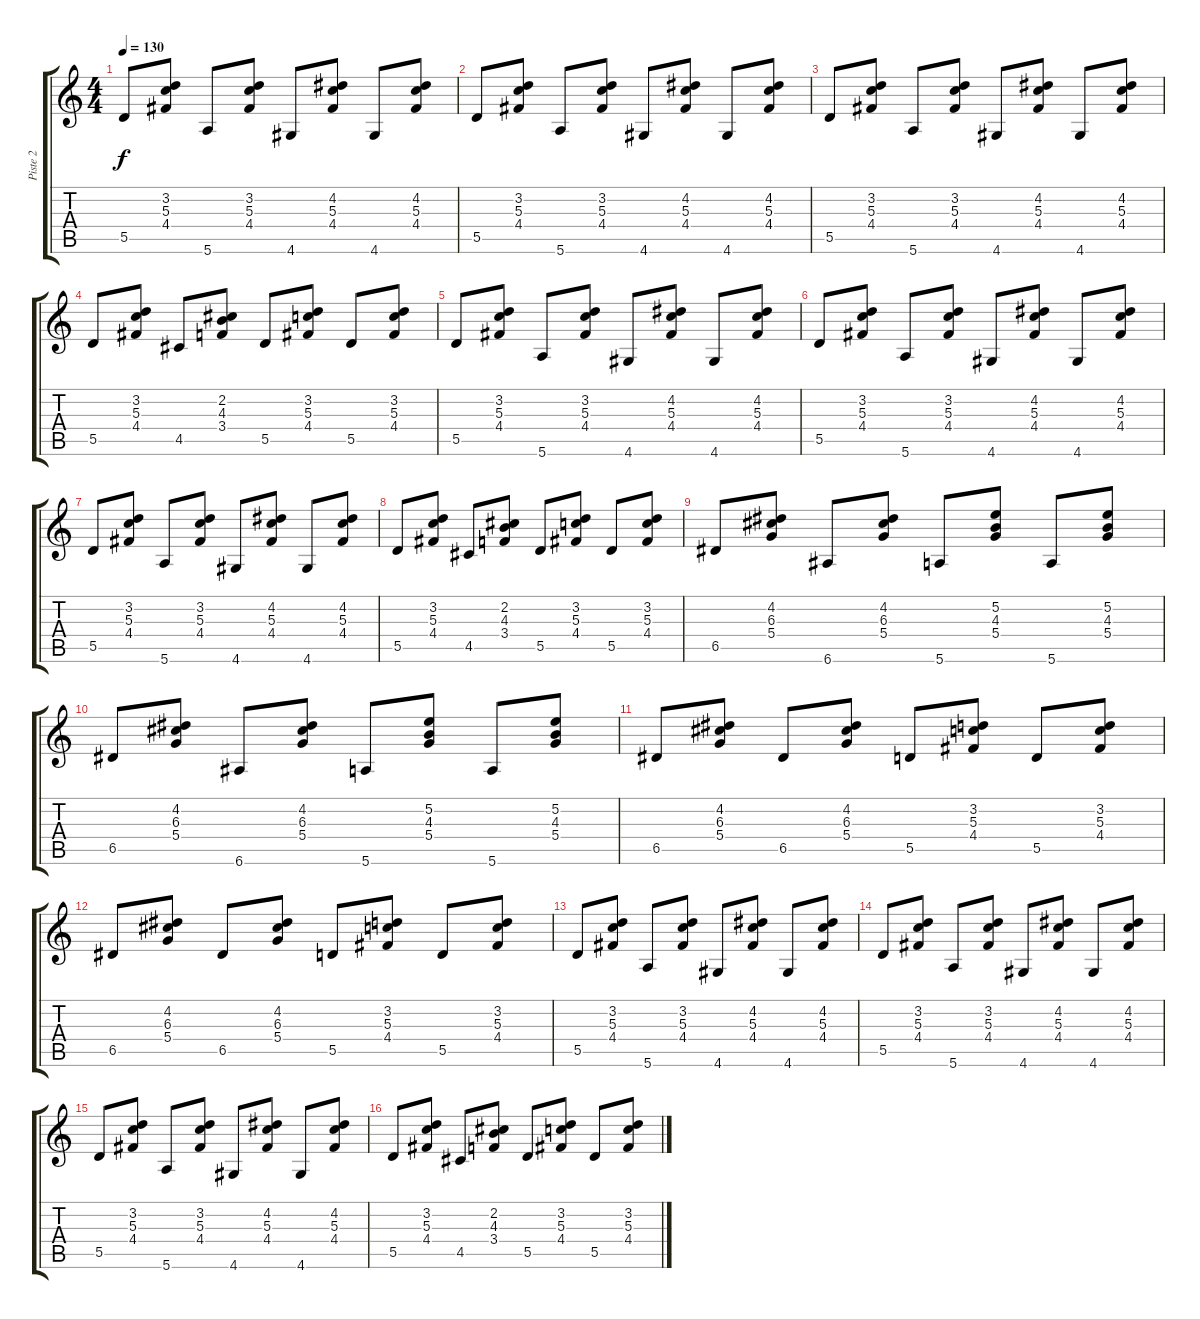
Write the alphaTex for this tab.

\track ("Piste 2" "Piste 2") {instrument acousticguitarsteel}
\staff {score tabs}
\tuning (E4 B3 G3 D3 A2 E2) {hide}
\ts (4 4)
\tempo 130
\clef g2
\ks c
5.5.8{dy f} (3.2 5.3 4.4).8 5.6.8 (3.2 5.3 4.4).8 4.6.8 (4.2 5.3 4.4).8 4.6.8 (4.2 5.3 4.4).8 |
5.5.8 (3.2 5.3 4.4).8 5.6.8 (3.2 5.3 4.4).8 4.6.8 (4.2 5.3 4.4).8 4.6.8 (4.2 5.3 4.4).8 |
5.5.8 (3.2 5.3 4.4).8 5.6.8 (3.2 5.3 4.4).8 4.6.8 (4.2 5.3 4.4).8 4.6.8 (4.2 5.3 4.4).8 |
5.5.8 (3.2 5.3 4.4).8 4.5.8 (2.2 4.3 3.4).8 5.5.8 (3.2 5.3 4.4).8 5.5.8 (3.2 5.3 4.4).8 |
5.5.8 (3.2 5.3 4.4).8 5.6.8 (3.2 5.3 4.4).8 4.6.8 (4.2 5.3 4.4).8 4.6.8 (4.2 5.3 4.4).8 |
5.5.8 (3.2 5.3 4.4).8 5.6.8 (3.2 5.3 4.4).8 4.6.8 (4.2 5.3 4.4).8 4.6.8 (4.2 5.3 4.4).8 |
5.5.8 (3.2 5.3 4.4).8 5.6.8 (3.2 5.3 4.4).8 4.6.8 (4.2 5.3 4.4).8 4.6.8 (4.2 5.3 4.4).8 |
5.5.8 (3.2 5.3 4.4).8 4.5.8 (2.2 4.3 3.4).8 5.5.8 (3.2 5.3 4.4).8 5.5.8 (3.2 5.3 4.4).8 |
6.5.8 (4.2 6.3 5.4).8 6.6.8 (4.2 6.3 5.4).8 5.6.8 (5.2 4.3 5.4).8 5.6.8 (5.2 4.3 5.4).8 |
6.5.8 (4.2 6.3 5.4).8 6.6.8 (4.2 6.3 5.4).8 5.6.8 (5.2 4.3 5.4).8 5.6.8 (5.2 4.3 5.4).8 |
6.5.8 (4.2 6.3 5.4).8 6.5.8 (4.2 6.3 5.4).8 5.5.8 (3.2 5.3 4.4).8 5.5.8 (3.2 5.3 4.4).8 |
6.5.8 (4.2 6.3 5.4).8 6.5.8 (4.2 6.3 5.4).8 5.5.8 (3.2 5.3 4.4).8 5.5.8 (3.2 5.3 4.4).8 |
5.5.8 (3.2 5.3 4.4).8 5.6.8 (3.2 5.3 4.4).8 4.6.8 (4.2 5.3 4.4).8 4.6.8 (4.2 5.3 4.4).8 |
5.5.8 (3.2 5.3 4.4).8 5.6.8 (3.2 5.3 4.4).8 4.6.8 (4.2 5.3 4.4).8 4.6.8 (4.2 5.3 4.4).8 |
5.5.8 (3.2 5.3 4.4).8 5.6.8 (3.2 5.3 4.4).8 4.6.8 (4.2 5.3 4.4).8 4.6.8 (4.2 5.3 4.4).8 |
5.5.8 (3.2 5.3 4.4).8 4.5.8 (2.2 4.3 3.4).8 5.5.8 (3.2 5.3 4.4).8 5.5.8 (3.2 5.3 4.4).8
